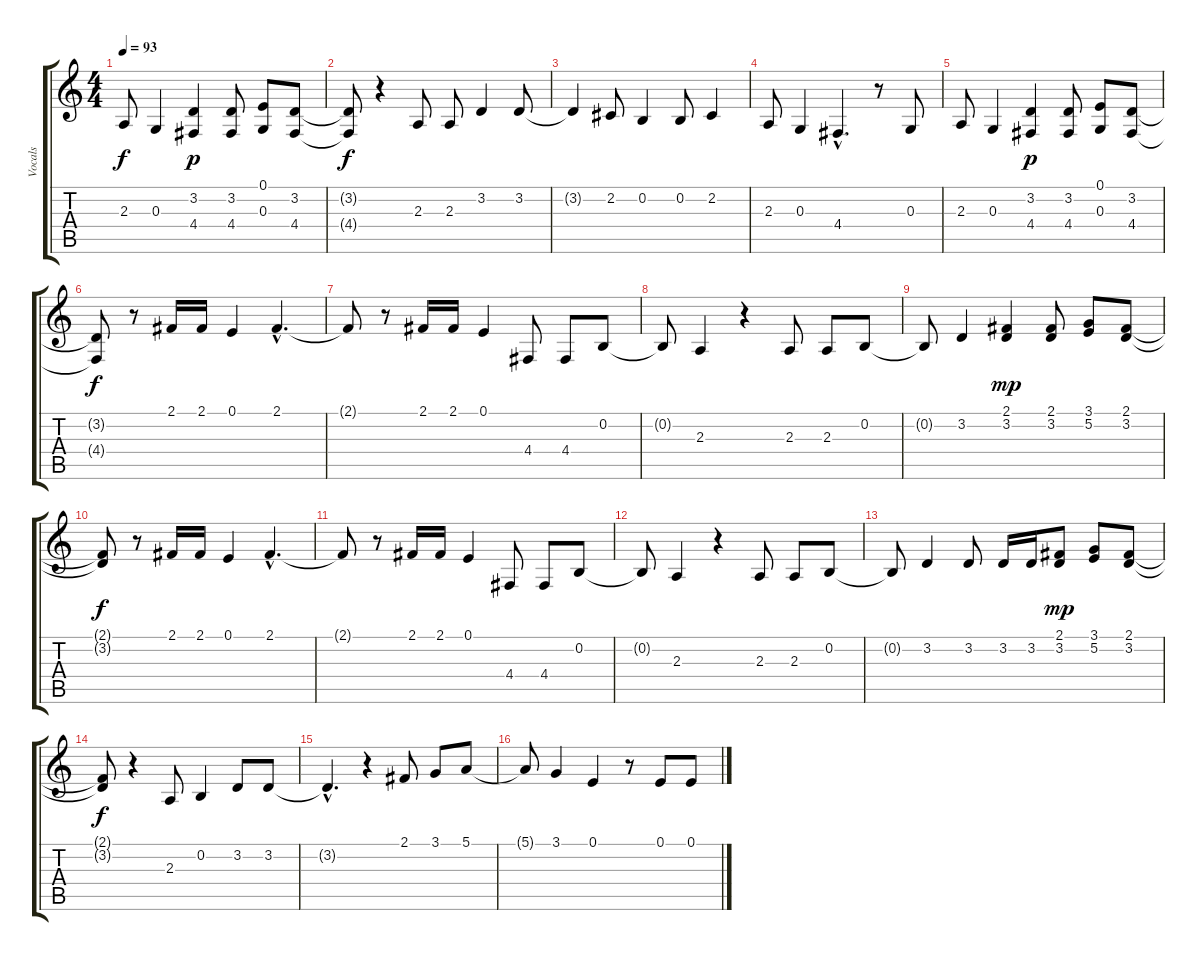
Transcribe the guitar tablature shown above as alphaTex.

\track ("Vocals" "Vocals") {instrument pad6metallic}
\staff {score tabs}
\tuning (E4 B3 G3 D3 A2 E2) {hide}
\ts (4 4)
\tempo 93
\clef g2
\ks c
2.3.8{dy f} 0.3.4 (3.2 4.4).4{dy p} (3.2 4.4).8 (0.1 0.3).8 (3.2 4.4).8 |
(3.2{t} 4.4{t}).8{dy f} r.4 2.3.8 2.3.8 3.2.4 3.2.8 |
3.2{t}.4 2.2.8 0.2.4 0.2.8 2.2.4 |
2.3.8 0.3.4 4.4{hac}.4{d} r.8 0.3.8 |
2.3.8 0.3.4 (3.2 4.4).4{dy p} (3.2 4.4).8 (0.1 0.3).8 (3.2 4.4).8 |
(3.2{t} 4.4{t}).8{dy f} r.8 2.1.16 2.1.16 0.1.4 2.1{hac}.4{d} |
2.1{t}.8 r.8 2.1.16 2.1.16 0.1.4 4.4.8 4.4.8 0.2.8 |
0.2{t}.8 2.3.4 r.4 2.3.8 2.3.8 0.2.8 |
0.2{t}.8 3.2.4 (2.1 3.2).4{dy mp} (2.1 3.2).8 (3.1 5.2).8 (2.1 3.2).8 |
(2.1{t} 3.2{t}).8{dy f} r.8 2.1.16 2.1.16 0.1.4 2.1{hac}.4{d} |
2.1{t}.8 r.8 2.1.16 2.1.16 0.1.4 4.4.8 4.4.8 0.2.8 |
0.2{t}.8 2.3.4 r.4 2.3.8 2.3.8 0.2.8 |
0.2{t}.8 3.2.4 3.2.8 3.2.16 3.2.16 (2.1 3.2).8{dy mp} (3.1 5.2).8 (2.1 3.2).8 |
(2.1{t} 3.2{t}).8{dy f} r.4 2.3.8 0.2.4 3.2.8 3.2.8 |
3.2{hac t}.4{d} r.4 2.1.8 3.1.8 5.1.8 |
5.1{t}.8 3.1.4 0.1.4 r.8 0.1.8 0.1.8
